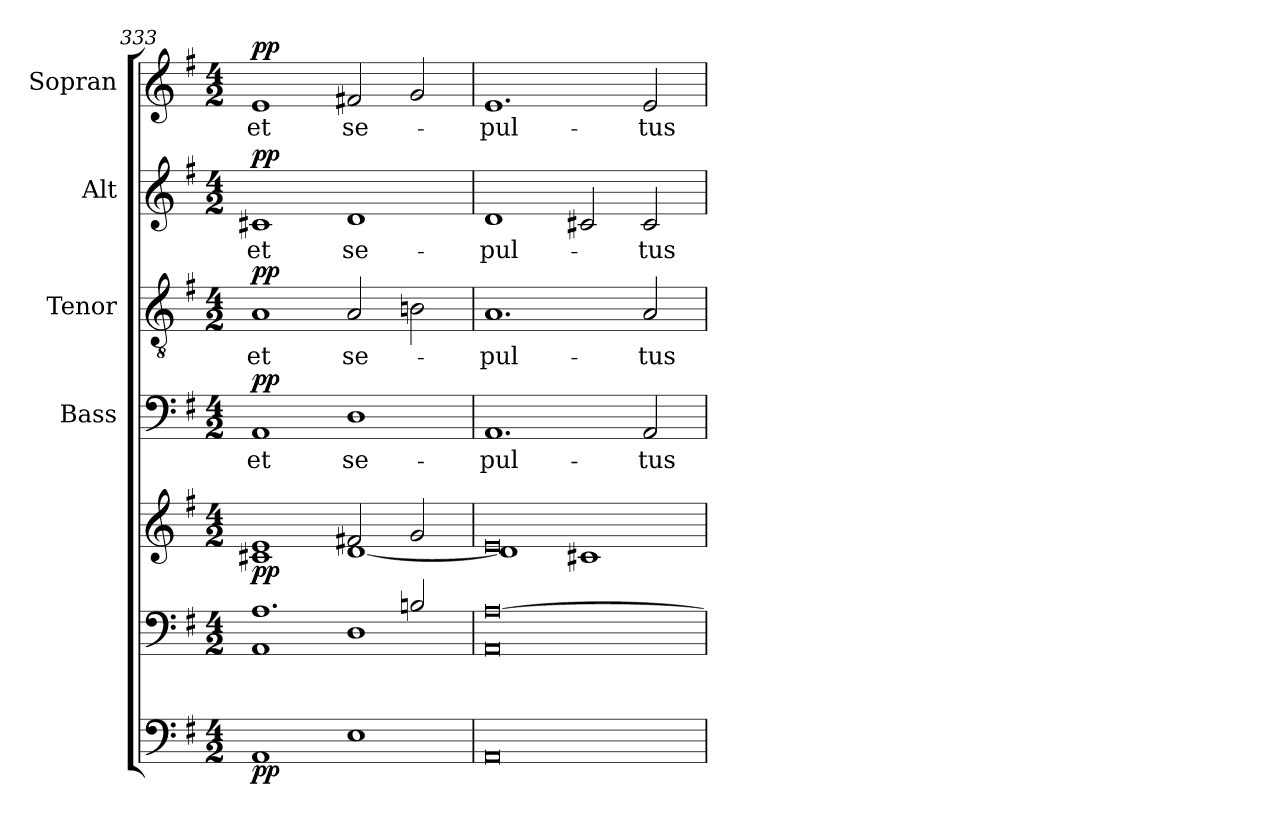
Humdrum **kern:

**kern	**dynam	**kern	**kern	**dynam	**kern	**text	**dynam	**kern	**text	**dynam	**kern	**text	**dynam	**kern	**text	**dynam
*part6	*part6	*part5	*part5	*part5	*part4	*part4	*part4	*part3	*part3	*part3	*part2	*part2	*part2	*part1	*part1	*part1
*staff7	*staff7	*staff6	*staff5	*staff5/6	*staff4	*staff4	*staff4	*staff3	*staff3	*staff3	*staff2	*staff2	*staff2	*staff1	*staff1	*staff1
*	*	*	*	*	*I"Bass	*	*	*I"Tenor	*	*	*I"Alt	*	*	*I"Sopran	*	*
*	*	*	*	*	*I'B.	*	*	*I'T.	*	*	*I'A.	*	*	*I'S.	*	*
*clefF4	*	*clefF4	*clefG2	*	*clefF4	*	*	*clefGv2	*	*	*clefG2	*	*	*clefG2	*	*
*k[f#]	*	*k[f#]	*k[f#]	*	*k[f#]	*	*	*k[f#]	*	*	*k[f#]	*	*	*k[f#]	*	*
*G:	*	*G:	*G:	*	*G:	*	*	*G:	*	*	*G:	*	*	*G:	*	*
*M4/2	*	*M4/2	*M4/2	*	*M4/2	*	*	*M4/2	*	*	*M4/2	*	*	*M4/2	*	*
=333	=333	=333	=333	=333	=333	=333	=333	=333	=333	=333	=333	=333	=333	=333	=333	=333
*	*	*^	*^	*	*	*	*	*	*	*	*	*	*	*	*	*
!	!LO:DY:b	!	!	!	!	!LO:DY:b	!	!LO:LY:b	!LO:DY:a	!	!LO:LY:b	!LO:DY:a	!	!LO:LY:b	!LO:DY:a	!	!LO:LY:b	!LO:DY:a
1AA	pp	1.A	1AA	1e	1c#X	pp	1AA	et	pp	1A	et	pp	1c#X	et	pp	1e	et	pp
!	!	!	!	!	!	!	!	!LO:LY:b	!	!	!LO:LY:b	!	!	!LO:LY:b	!	!	!LO:LY:b	!
1E	.	.	1D	2f#X/	[<1d	.	1D	se-	.	2A/	se-	.	1d	se-	.	2f#X/	se-	.
.	.	2Bn/	.	2g/	.	.	.	.	.	2Bn\	.	.	.	.	.	2g/	.	.
*	*	*v	*v	*	*	*	*	*	*	*	*	*	*	*	*	*	*	*
=334	=334	=334	=334	=334	=334	=334	=334	=334	=334	=334	=334	=334	=334	=334	=334	=334	=334
!	!	!	!	!	!	!	!LO:LY:b	!	!	!LO:LY:b	!	!	!LO:LY:b	!	!	!LO:LY:b	!
0AA	.	0AA [0A	0e	1d]	.	1.AA	-pul-	.	1.A	-pul-	.	1d	-pul-	.	1.e	-pul-	.
.	.	.	.	1c#X	.	.	.	.	.	.	.	2c#X/	.	.	.	.	.
!	!	!	!	!	!	!	!LO:LY:b	!	!	!LO:LY:b	!	!	!LO:LY:b	!	!	!LO:LY:b	!
.	.	.	.	.	.	2AA/	-tus	.	2A/	-tus	.	2c#/	-tus	.	2e/	-tus	.
*	*	*	*v	*v	*	*	*	*	*	*	*	*	*	*	*	*	*
=	=	=	=	=	=	=	=	=	=	=	=	=	=	=	=	=
*-	*-	*-	*-	*-	*-	*-	*-	*-	*-	*-	*-	*-	*-	*-	*-	*-
